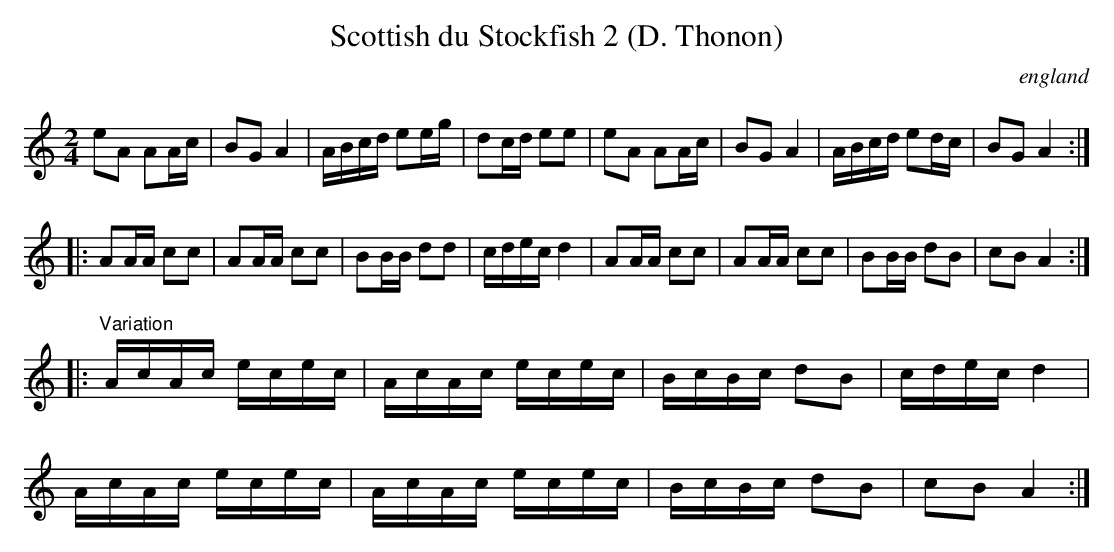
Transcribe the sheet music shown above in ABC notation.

X:1
T:Scottish du Stockfish 2 (D. Thonon)
O:england
M:2/4
L:1/16
K:Am
e2A2 A2Ac|B2G2 A4|ABcd e2eg|d2cd e2e2|\
e2A2 A2Ac|B2G2 A4|ABcd e2dc|B2G2 A4:|
|:A2AA c2c2|A2AA c2c2|B2BB d2d2|cdec d4|\
A2AA c2c2|A2AA c2c2|B2BB d2B2|c2B2 A4:|
|:"Variation"AcAc ecec|AcAc ecec|BcBc d2B2|cdec d4|
AcAc ecec|AcAc ecec|BcBc d2B2|c2B2 A4:|
